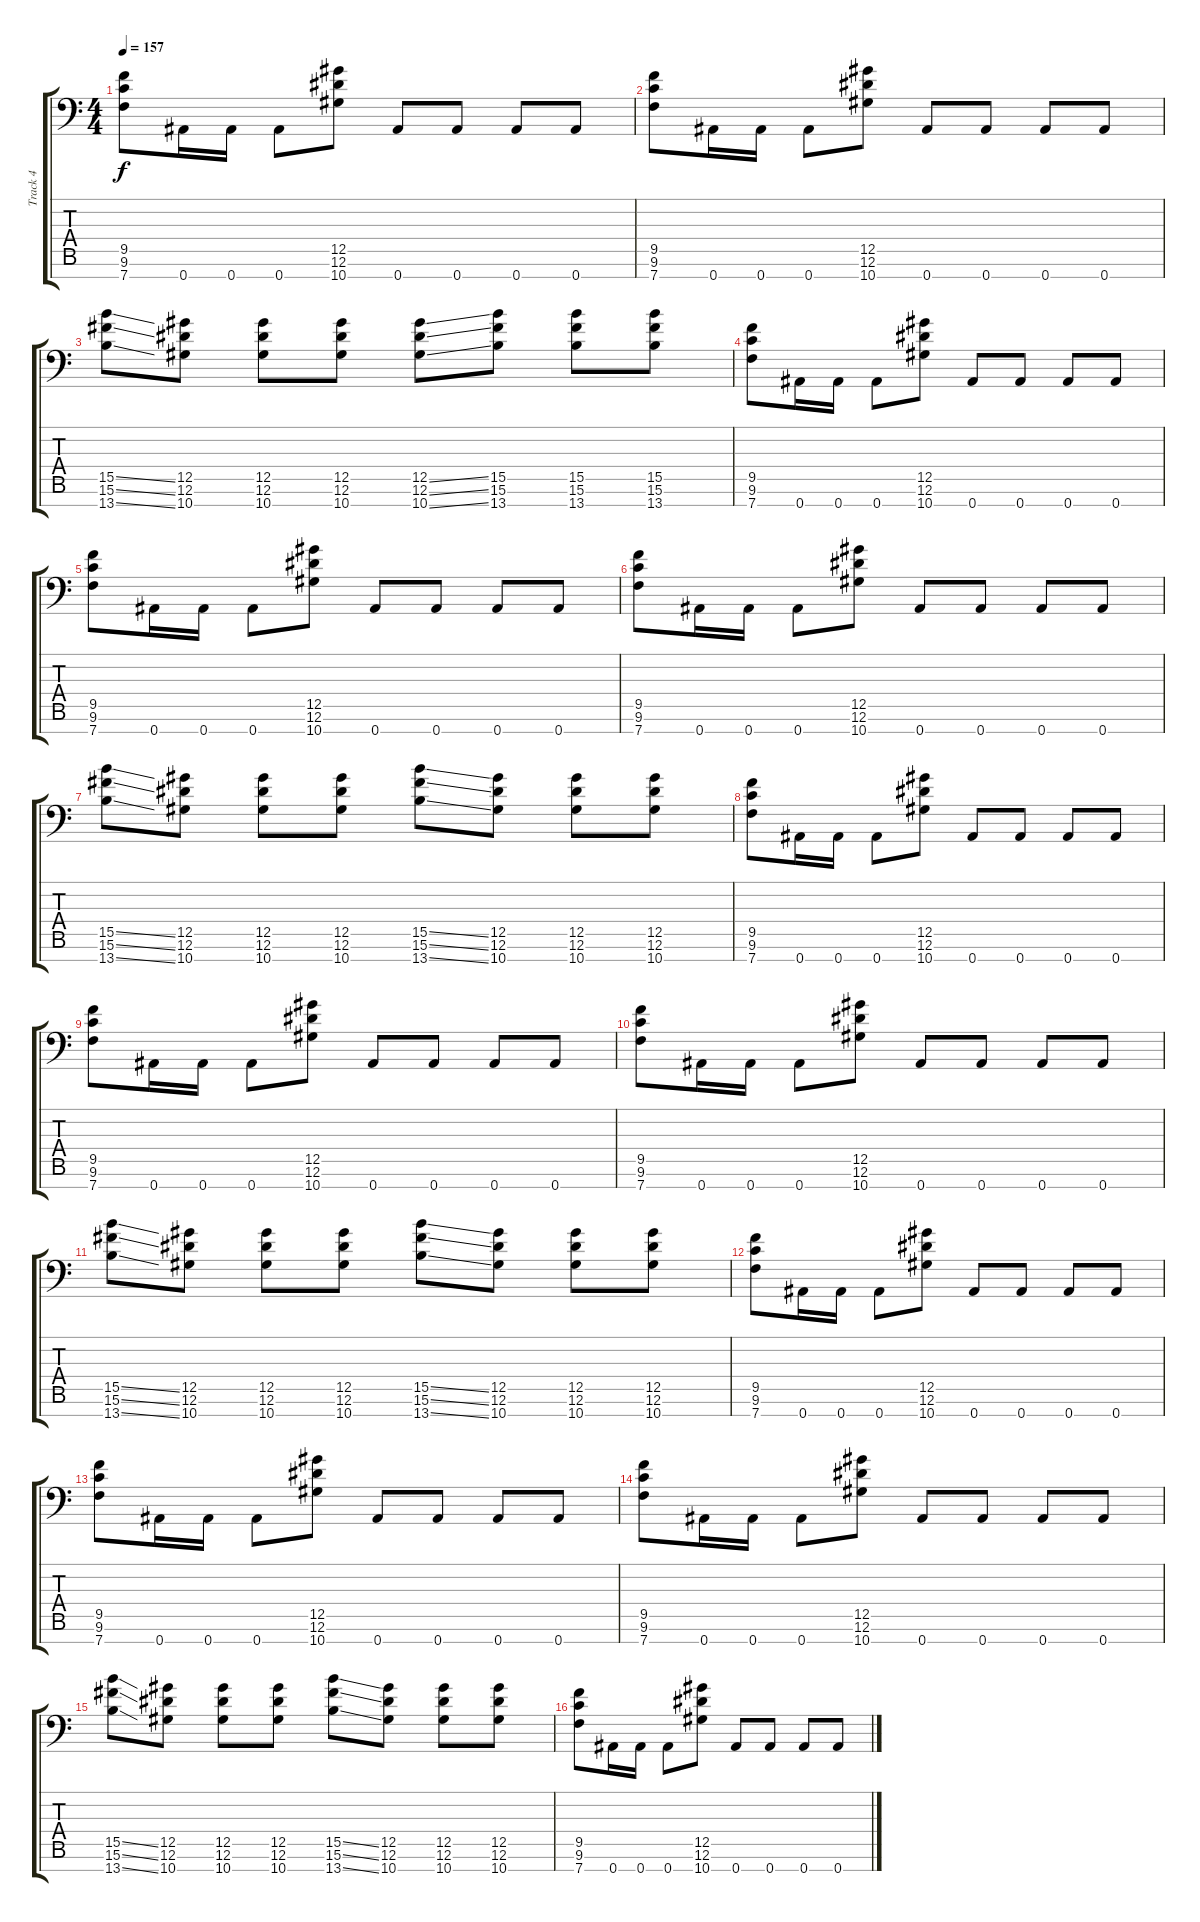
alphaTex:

\track ("Track 4" "Track 4") {instrument overdrivenguitar}
\staff {score tabs}
\tuning (Eb4 Bb3 Gb3 Db3 Ab2 Eb2 Bb1) {hide}
\ts (4 4)
\tempo 157
\clef f4
\ks c
(9.5 9.6 7.7).8{dy f} 0.7.16 0.7.16 0.7.8 (12.5 12.6 10.7).8 0.7.8 0.7.8 0.7.8 0.7.8 |
(9.5 9.6 7.7).8 0.7.16 0.7.16 0.7.8 (12.5 12.6 10.7).8 0.7.8 0.7.8 0.7.8 0.7.8 |
(15.5{ss} 15.6{ss} 13.7{ss}).8 (12.5 12.6 10.7).8 (12.5 12.6 10.7).8 (12.5 12.6 10.7).8 (12.5{ss} 12.6{ss} 10.7{ss}).8 (15.5 15.6 13.7).8 (15.5 15.6 13.7).8 (15.5 15.6 13.7).8 |
(9.5 9.6 7.7).8 0.7.16 0.7.16 0.7.8 (12.5 12.6 10.7).8 0.7.8 0.7.8 0.7.8 0.7.8 |
(9.5 9.6 7.7).8 0.7.16 0.7.16 0.7.8 (12.5 12.6 10.7).8 0.7.8 0.7.8 0.7.8 0.7.8 |
(9.5 9.6 7.7).8 0.7.16 0.7.16 0.7.8 (12.5 12.6 10.7).8 0.7.8 0.7.8 0.7.8 0.7.8 |
(15.5{ss} 15.6{ss} 13.7{ss}).8 (12.5 12.6 10.7).8 (12.5 12.6 10.7).8 (12.5 12.6 10.7).8 (15.5{ss} 15.6{ss} 13.7{ss}).8 (12.5 12.6 10.7).8 (12.5 12.6 10.7).8 (12.5 12.6 10.7).8 |
(9.5 9.6 7.7).8 0.7.16 0.7.16 0.7.8 (12.5 12.6 10.7).8 0.7.8 0.7.8 0.7.8 0.7.8 |
(9.5 9.6 7.7).8 0.7.16 0.7.16 0.7.8 (12.5 12.6 10.7).8 0.7.8 0.7.8 0.7.8 0.7.8 |
(9.5 9.6 7.7).8 0.7.16 0.7.16 0.7.8 (12.5 12.6 10.7).8 0.7.8 0.7.8 0.7.8 0.7.8 |
(15.5{ss} 15.6{ss} 13.7{ss}).8 (12.5 12.6 10.7).8 (12.5 12.6 10.7).8 (12.5 12.6 10.7).8 (15.5{ss} 15.6{ss} 13.7{ss}).8 (12.5 12.6 10.7).8 (12.5 12.6 10.7).8 (12.5 12.6 10.7).8 |
(9.5 9.6 7.7).8 0.7.16 0.7.16 0.7.8 (12.5 12.6 10.7).8 0.7.8 0.7.8 0.7.8 0.7.8 |
(9.5 9.6 7.7).8 0.7.16 0.7.16 0.7.8 (12.5 12.6 10.7).8 0.7.8 0.7.8 0.7.8 0.7.8 |
(9.5 9.6 7.7).8 0.7.16 0.7.16 0.7.8 (12.5 12.6 10.7).8 0.7.8 0.7.8 0.7.8 0.7.8 |
(15.5{ss} 15.6{ss} 13.7{ss}).8 (12.5 12.6 10.7).8 (12.5 12.6 10.7).8 (12.5 12.6 10.7).8 (15.5{ss} 15.6{ss} 13.7{ss}).8 (12.5 12.6 10.7).8 (12.5 12.6 10.7).8 (12.5 12.6 10.7).8 |
(9.5 9.6 7.7).8 0.7.16 0.7.16 0.7.8 (12.5 12.6 10.7).8 0.7.8 0.7.8 0.7.8 0.7.8
